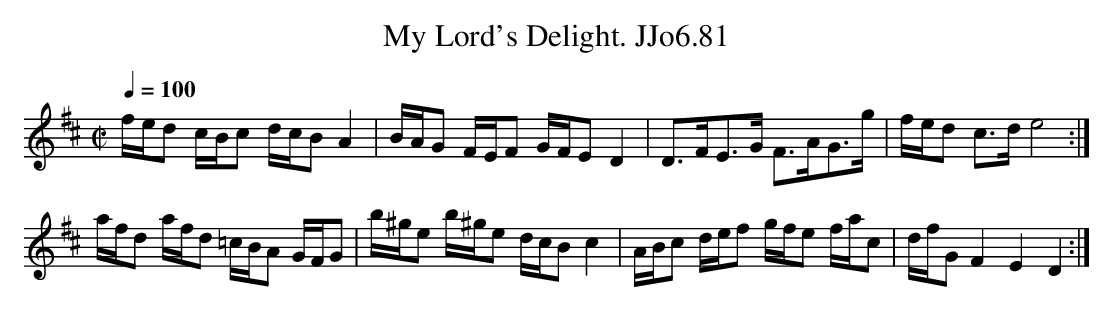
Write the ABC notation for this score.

X:1
T:My Lord's Delight. JJo6.81
M:C|
L:1/8
Q:1/4=100
K:D
f/e/d c/B/c d/c/BA2|B/A/G F/E/F G/F/ED2|D>FE>G F>AG>g|f/e/d c>de4:|
a/f/d a/f/d =c/B/A G/F/G|b/^g/e b/^g/e d/c/Bc2|A/B/c d/e/f g/f/e f/a/c|d/f/GF2E2D2:|
